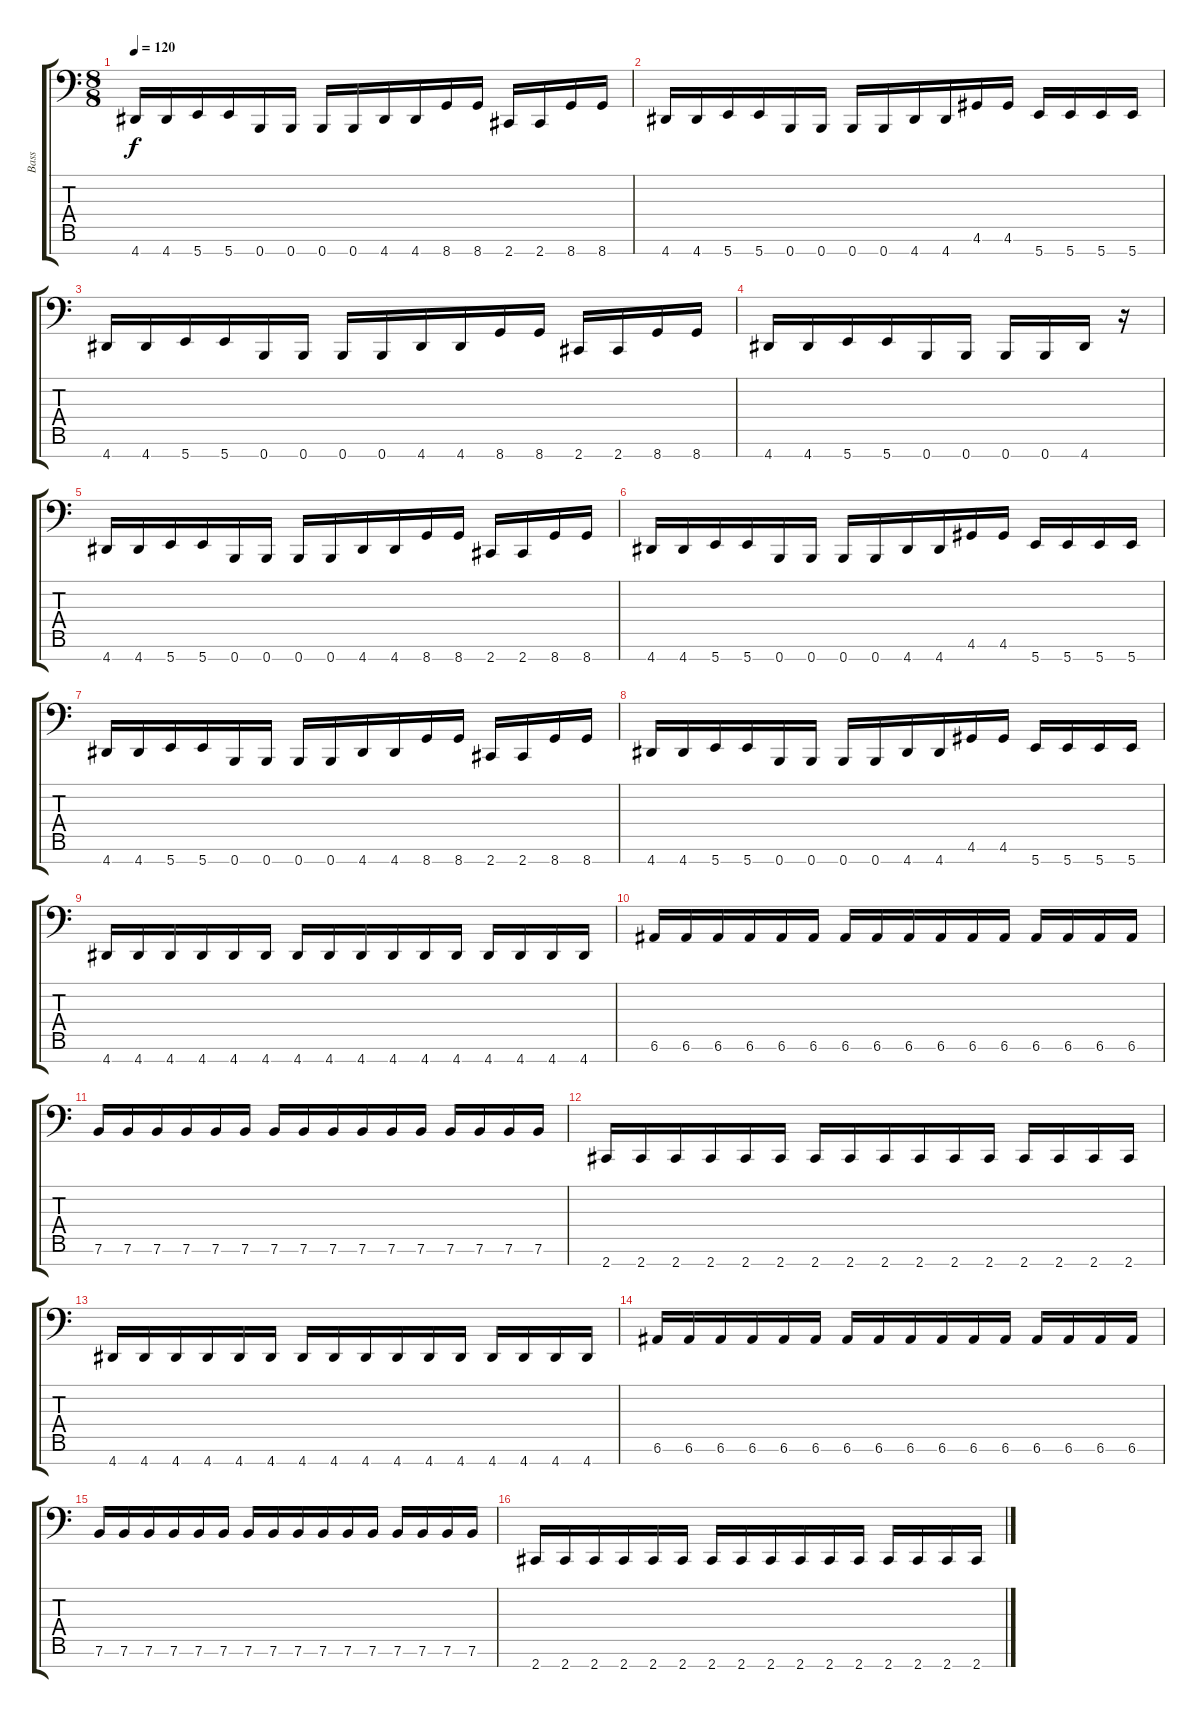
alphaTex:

\track ("Bass" "Bass") {instrument electricbasspick}
\staff {score tabs}
\tuning (E3 B2 G2 D2 A1 E1 B0) {hide}
\ts (8 8)
\tempo 120
\clef f4
\ks c
4.7.16{dy f} 4.7.16 5.7.16 5.7.16 0.7.16 0.7.16 0.7.16 0.7.16 4.7.16 4.7.16 8.7.16 8.7.16 2.7.16 2.7.16 8.7.16 8.7.16 |
4.7.16 4.7.16 5.7.16 5.7.16 0.7.16 0.7.16 0.7.16 0.7.16 4.7.16 4.7.16 4.6.16 4.6.16 5.7.16 5.7.16 5.7.16 5.7.16 |
4.7.16 4.7.16 5.7.16 5.7.16 0.7.16 0.7.16 0.7.16 0.7.16 4.7.16 4.7.16 8.7.16 8.7.16 2.7.16 2.7.16 8.7.16 8.7.16 |
4.7.16 4.7.16 5.7.16 5.7.16 0.7.16 0.7.16 0.7.16 0.7.16 4.7.16 r.16 |
4.7.16 4.7.16 5.7.16 5.7.16 0.7.16 0.7.16 0.7.16 0.7.16 4.7.16 4.7.16 8.7.16 8.7.16 2.7.16 2.7.16 8.7.16 8.7.16 |
4.7.16 4.7.16 5.7.16 5.7.16 0.7.16 0.7.16 0.7.16 0.7.16 4.7.16 4.7.16 4.6.16 4.6.16 5.7.16 5.7.16 5.7.16 5.7.16 |
4.7.16 4.7.16 5.7.16 5.7.16 0.7.16 0.7.16 0.7.16 0.7.16 4.7.16 4.7.16 8.7.16 8.7.16 2.7.16 2.7.16 8.7.16 8.7.16 |
4.7.16 4.7.16 5.7.16 5.7.16 0.7.16 0.7.16 0.7.16 0.7.16 4.7.16 4.7.16 4.6.16 4.6.16 5.7.16 5.7.16 5.7.16 5.7.16 |
4.7.16 4.7.16 4.7.16 4.7.16 4.7.16 4.7.16 4.7.16 4.7.16 4.7.16 4.7.16 4.7.16 4.7.16 4.7.16 4.7.16 4.7.16 4.7.16 |
6.6.16 6.6.16 6.6.16 6.6.16 6.6.16 6.6.16 6.6.16 6.6.16 6.6.16 6.6.16 6.6.16 6.6.16 6.6.16 6.6.16 6.6.16 6.6.16 |
7.6.16 7.6.16 7.6.16 7.6.16 7.6.16 7.6.16 7.6.16 7.6.16 7.6.16 7.6.16 7.6.16 7.6.16 7.6.16 7.6.16 7.6.16 7.6.16 |
2.7.16 2.7.16 2.7.16 2.7.16 2.7.16 2.7.16 2.7.16 2.7.16 2.7.16 2.7.16 2.7.16 2.7.16 2.7.16 2.7.16 2.7.16 2.7.16 |
4.7.16 4.7.16 4.7.16 4.7.16 4.7.16 4.7.16 4.7.16 4.7.16 4.7.16 4.7.16 4.7.16 4.7.16 4.7.16 4.7.16 4.7.16 4.7.16 |
6.6.16 6.6.16 6.6.16 6.6.16 6.6.16 6.6.16 6.6.16 6.6.16 6.6.16 6.6.16 6.6.16 6.6.16 6.6.16 6.6.16 6.6.16 6.6.16 |
7.6.16 7.6.16 7.6.16 7.6.16 7.6.16 7.6.16 7.6.16 7.6.16 7.6.16 7.6.16 7.6.16 7.6.16 7.6.16 7.6.16 7.6.16 7.6.16 |
2.7.16 2.7.16 2.7.16 2.7.16 2.7.16 2.7.16 2.7.16 2.7.16 2.7.16 2.7.16 2.7.16 2.7.16 2.7.16 2.7.16 2.7.16 2.7.16
